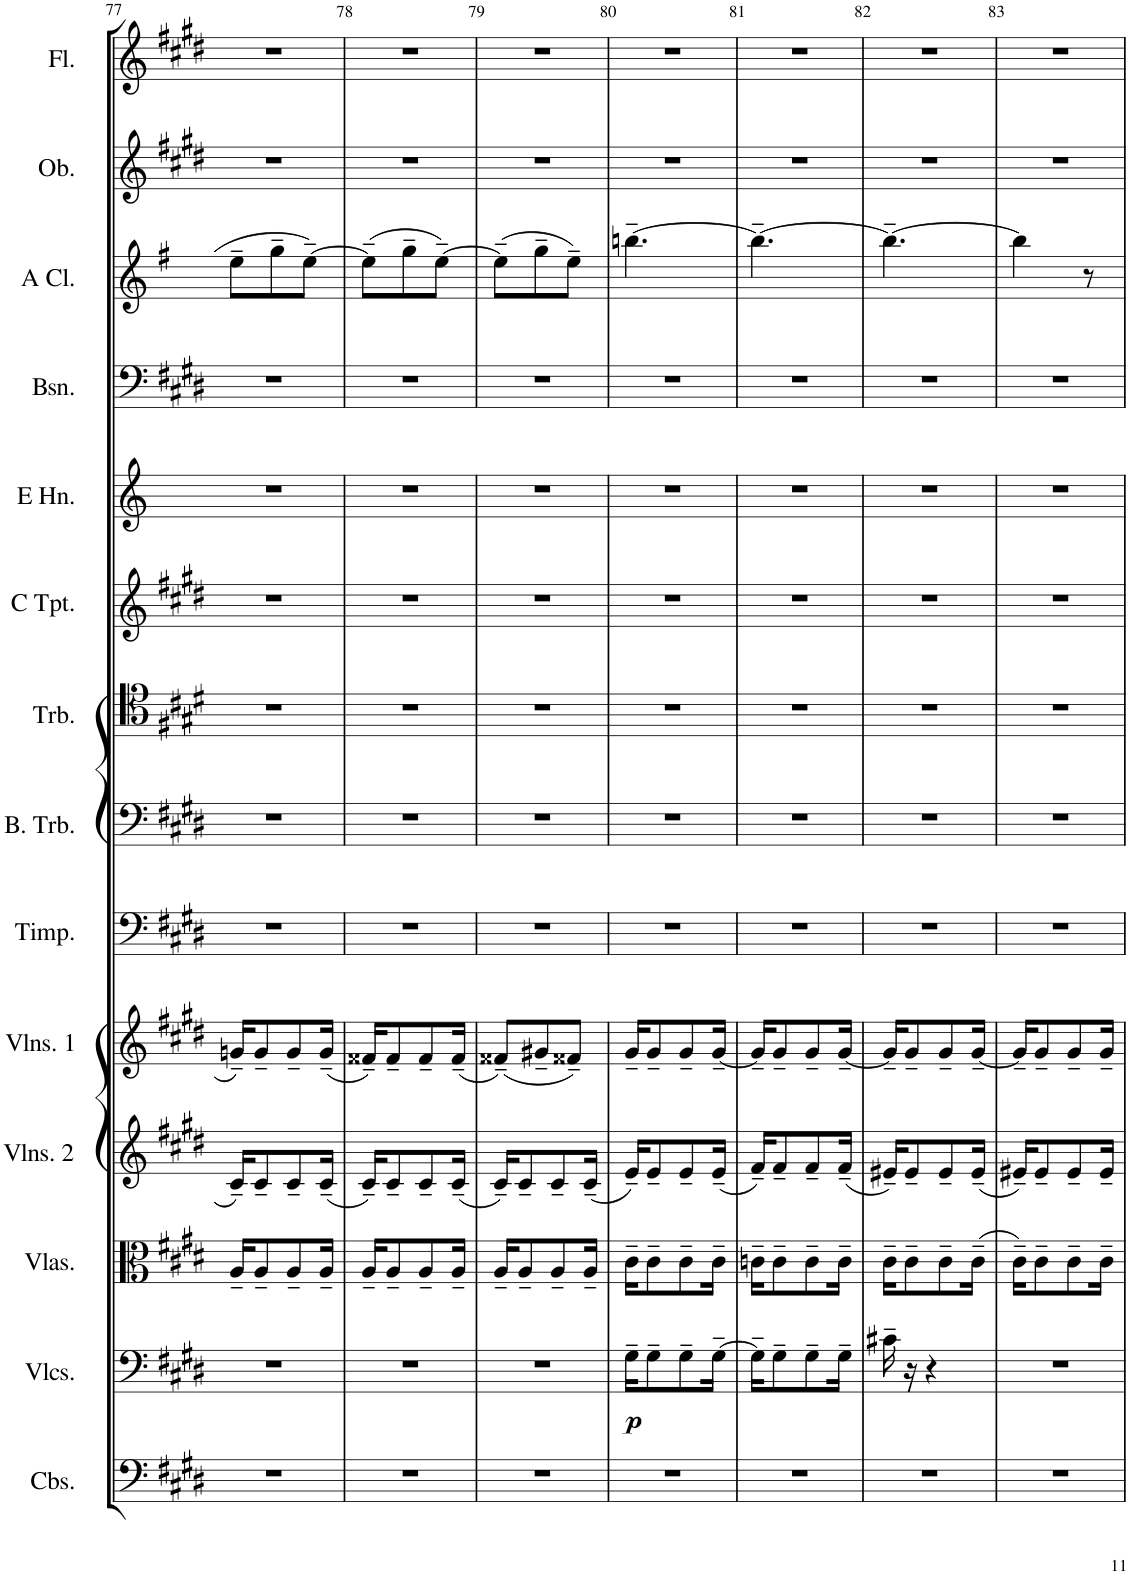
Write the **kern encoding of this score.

**kern	**kern	**dynam	**kern	**kern	**kern	**kern	**kern	**kern	**kern	**kern	**kern	**kern	**kern	**kern
*part14	*part13	*part13	*part12	*part11	*part10	*part9	*part8	*part7	*part6	*part5	*part4	*part3	*part2	*part1
*staff14	*staff13	*staff13	*staff12	*staff11	*staff10	*staff9	*staff8	*staff7	*staff6	*staff5	*staff4	*staff3	*staff2	*staff1
*I"Contrabasses	*I"Violoncellos	*	*I"Violas	*I"Violins 2	*I"Violins 1	*I"Timpani in E B	*I"Bass Trombone	*I"Trombone	*I"C Trumpet	*I"E Horn	*I"Bassoon	*I"A Clarinet	*I"Oboe	*I"Flute
*I'Cbs.	*I'Vlcs.	*	*I'Vlas.	*I'Vlns. 2	*I'Vlns. 1	*I'Timp.	*I'B. Trb.	*I'Trb.	*I'C Tpt.	*I'E Hn.	*I'Bsn.	*I'A Cl.	*I'Ob.	*I'Fl.
!!LO:PB:g=z
*clefF4	*clefF4	*	*clefC3	*clefG2	*clefG2	*clefF4	*clefF4	*clefC4	*clefG2	*clefG2	*clefF4	*clefG2	*clefG2	*clefG2
*Trd7c12	*	*	*	*	*	*	*	*	*Trd1c2	*Trd5c8	*	*Trd2c3	*	*
*k[f#c#g#d#]	*k[f#c#g#d#]	*	*k[f#c#g#d#]	*k[f#c#g#d#]	*k[f#c#g#d#]	*k[f#c#g#d#]	*k[f#c#g#d#]	*k[f#c#g#d#]	*k[f#c#g#d#]	*k[]	*k[f#c#g#d#]	*k[f#]	*k[f#c#g#d#]	*k[f#c#g#d#]
*M3/8	*M3/8	*	*M3/8	*M3/8	*M3/8	*M3/8	*M3/8	*M3/8	*M3/8	*M3/8	*M3/8	*M3/8	*M3/8	*M3/8
=77	=77	=77	=77	=77	=77	=77	=77	=77	=77	=77	=77	=77	=77	=77
4.r	4.r	.	16A~/KL	16c#~/KL	16gn~/KL	4.r	4.r	4.r	4.r	4.r	4.r	8ee~\L	4.r	4.r
.	.	.	8A~/	8c#~/	8g~/	.	.	.	.	.	.	.	.	.
.	.	.	.	.	.	.	.	.	.	.	.	8gg~\	.	.
.	.	.	8A~/	8c#~/	8g~/	.	.	.	.	.	.	.	.	.
.	.	.	.	.	.	.	.	.	.	.	.	[8ee~\J	.	.
.	.	.	16A~/Jk	(16c#~/Jk	(16g~/Jk	.	.	.	.	.	.	.	.	.
=78	=78	=78	=78	=78	=78	=78	=78	=78	=78	=78	=78	=78	=78	=78
4.r	4.r	.	16A~/KL	16c#~/KL)	16f##X~/KL)	4.r	4.r	4.r	4.r	4.r	4.r	(8ee~\L]	4.r	4.r
.	.	.	8A~/	8c#~/	8f##~/	.	.	.	.	.	.	.	.	.
.	.	.	.	.	.	.	.	.	.	.	.	8gg~\	.	.
.	.	.	8A~/	8c#~/	8f##~/	.	.	.	.	.	.	.	.	.
.	.	.	.	.	.	.	.	.	.	.	.	[8ee~\J)	.	.
.	.	.	16A~/Jk	(16c#~/Jk	(16f##~/Jk	.	.	.	.	.	.	.	.	.
=79	=79	=79	=79	=79	=79	=79	=79	=79	=79	=79	=79	=79	=79	=79
4.r	4.r	.	16A~/KL	16c#~/KL)	(8f##X~/L)	4.r	4.r	4.r	4.r	4.r	4.r	(8ee~\L]	4.r	4.r
.	.	.	8A~/	8c#~/	.	.	.	.	.	.	.	.	.	.
.	.	.	.	.	8g#X~/	.	.	.	.	.	.	8gg~\	.	.
.	.	.	8A~/	8c#~/	.	.	.	.	.	.	.	.	.	.
.	.	.	.	.	8f##X~/J)	.	.	.	.	.	.	8ee~\J)	.	.
.	.	.	16A~/Jk	(16c#~/Jk	.	.	.	.	.	.	.	.	.	.
=80	=80	=80	=80	=80	=80	=80	=80	=80	=80	=80	=80	=80	=80	=80
!	!	!LO:DY:b	!	!	!	!	!	!	!	!	!	!	!	!
4.r	16G#~\KL	p	16c#~\KL	16e~/KL)	16g#~/KL	4.r	4.r	4.r	4.r	4.r	4.r	[4.bbn~\	4.r	4.r
.	8G#~\	.	8c#~\	8e~/	8g#~/	.	.	.	.	.	.	.	.	.
.	8G#~\	.	8c#~\	8e~/	8g#~/	.	.	.	.	.	.	.	.	.
.	[16G#~\Jk	.	16c#~\Jk	(16e~/Jk	[16g#~/Jk	.	.	.	.	.	.	.	.	.
=81	=81	=81	=81	=81	=81	=81	=81	=81	=81	=81	=81	=81	=81	=81
4.r	16G#~\KL]	.	16cn~\KL	16f#~/KL)	16g#~/KL]	4.r	4.r	4.r	4.r	4.r	4.r	4.bb~\_	4.r	4.r
.	8G#~\	.	8c~\	8f#~/	8g#~/	.	.	.	.	.	.	.	.	.
.	8G#~\	.	8c~\	8f#~/	8g#~/	.	.	.	.	.	.	.	.	.
.	16G#~\Jk	.	16c~\Jk	(16f#~/Jk	[16g#~/Jk	.	.	.	.	.	.	.	.	.
=82	=82	=82	=82	=82	=82	=82	=82	=82	=82	=82	=82	=82	=82	=82
4.r	16c#X~\	.	16c#~\KL	16e#X~/KL)	16g#~/KL]	4.r	4.r	4.r	4.r	4.r	4.r	4.bb~\_	4.r	4.r
.	16r	.	8c#~\	8e#~/	8g#~/	.	.	.	.	.	.	.	.	.
.	4r	.	.	.	.	.	.	.	.	.	.	.	.	.
.	.	.	8c#~\	8e#~/	8g#~/	.	.	.	.	.	.	.	.	.
.	.	.	(16c#~\Jk	(16e#~/Jk	[16g#~/Jk	.	.	.	.	.	.	.	.	.
=83	=83	=83	=83	=83	=83	=83	=83	=83	=83	=83	=83	=83	=83	=83
4.r	4.r	.	16c#~\KL)	16e#X~/KL)	16g#~/KL]	4.r	4.r	4.r	4.r	4.r	4.r	4bb\]	4.r	4.r
.	.	.	8c#~\	8e#~/	8g#~/	.	.	.	.	.	.	.	.	.
.	.	.	8c#~\	8e#~/	8g#~/	.	.	.	.	.	.	.	.	.
.	.	.	.	.	.	.	.	.	.	.	.	8r	.	.
.	.	.	16c#~\Jk	16e#~/Jk	16g#~/Jk	.	.	.	.	.	.	.	.	.
=	=	=	=	=	=	=	=	=	=	=	=	=	=	=
*-	*-	*-	*-	*-	*-	*-	*-	*-	*-	*-	*-	*-	*-	*-
